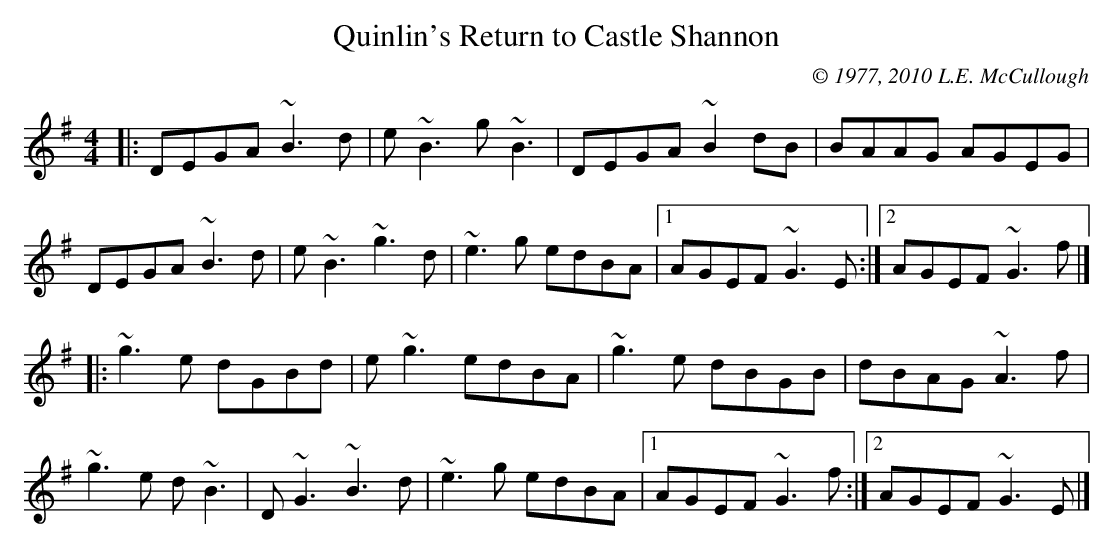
X:1
T:Quinlin's Return to Castle Shannon
C:© 1977, 2010 L.E. McCullough
M:4/4
L:1/8
K:G
|:DEGA ~B3d|e~B3 g~B3|DEGA ~B2 dB|BAAG AGEG|
DEGA ~B3d|e~B3 ~g3d|~e3g edBA|1 AGEF ~G3E:|2 AGEF ~G3f|]
|:~g3e dGBd|e~g3 edBA|~g3e dBGB|dBAG ~A3f|
~g3e d~B3|D~G3 ~B3d|~e3g edBA|1 AGEF ~G3f:|2 AGEF ~G3E|]
